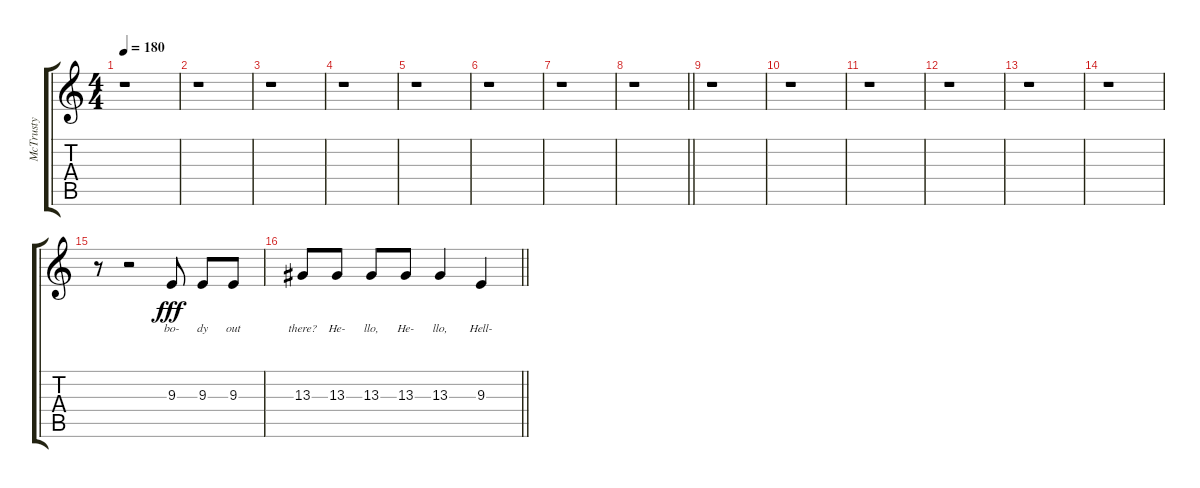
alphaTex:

\track ("McTrusty" "McTrusty") {instrument harmonica}
\staff {score tabs}
\tuning (E4 B3 G3 D3 A2 D2) {hide}
\ts (4 4)
\tempo 180
\clef g2
\ks c
r.1{dy fff} |
r.1 |
r.1 |
r.1 |
r.1 |
r.1 |
r.1 |
\barLineRight lightlight
r.1 |
\section ("" "")
r.1 |
r.1 |
r.1 |
r.1 |
r.1 |
r.1 |
r.8 r.2 9.3.8{lyrics (0 "bo-") lyrics (1 "") lyrics (2 "") lyrics (3 "") lyrics (4 "")} 9.3.8{lyrics (0 "dy") lyrics (1 "") lyrics (2 "") lyrics (3 "") lyrics (4 "")} 9.3.8{lyrics (0 "out") lyrics (1 "") lyrics (2 "") lyrics (3 "") lyrics (4 "")} |
\barLineRight lightlight
13.3.8{lyrics (0 "there?") lyrics (1 "") lyrics (2 "") lyrics (3 "") lyrics (4 "")} 13.3.8{lyrics (0 "He-") lyrics (1 "") lyrics (2 "") lyrics (3 "") lyrics (4 "")} 13.3.8{lyrics (0 "llo,") lyrics (1 "") lyrics (2 "") lyrics (3 "") lyrics (4 "")} 13.3.8{lyrics (0 "He-") lyrics (1 "") lyrics (2 "") lyrics (3 "") lyrics (4 "")} 13.3.4{lyrics (0 "llo,") lyrics (1 "") lyrics (2 "") lyrics (3 "") lyrics (4 "")} 9.3.4{lyrics (0 "Hell-") lyrics (1 "") lyrics (2 "") lyrics (3 "") lyrics (4 "")}
